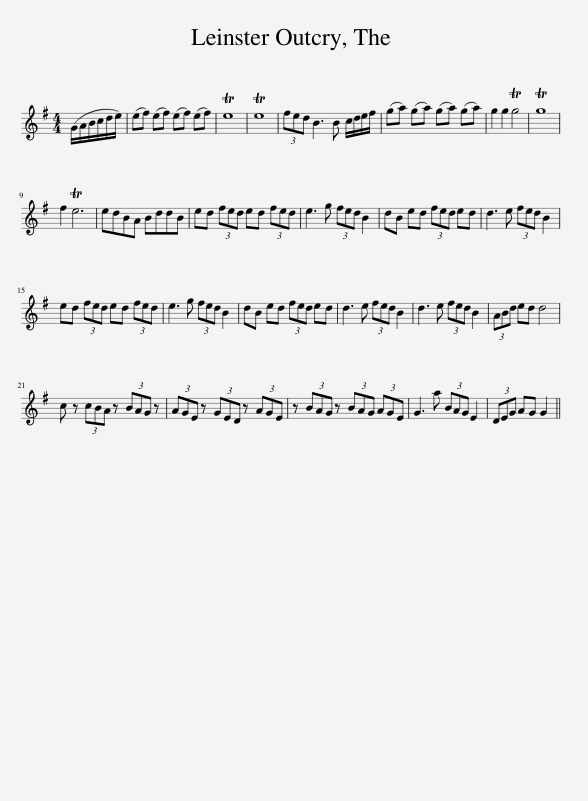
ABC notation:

X:1
L:1/8
M:4/4
I:linebreak $
K:G
V:1 treble
V:1
 (G/A/B/c/d/e/) | (ef) (ef) (ef) (ef) | Te8 | Te8 | (3fed B3 B c/d/e/f/ | %5
 (ga) (ga) (ga) (ga) | g2 g2 Tg4 | Tg8 |$ f2 Te6 | edBA BddB | %10
 ed (3fed ed (3fed | e3 g (3fed B2 | dB ed (3fed ed | d3 e (3fed B2 |$ ed (3fed ed (3fed | %15
 e3 g (3fed B2 | dB ed (3fed ed | d3 e (3fed B2 | d3 e (3fed B2 | (3ABd ed d4 |$ %20
 c z (3cBA z (3BAG z | (3AGE z (3GED z (3AGE | z (3BAG z (3BAG (3AGE | G3 a (3BAG E2 | (3DEG AG G2 || %25
